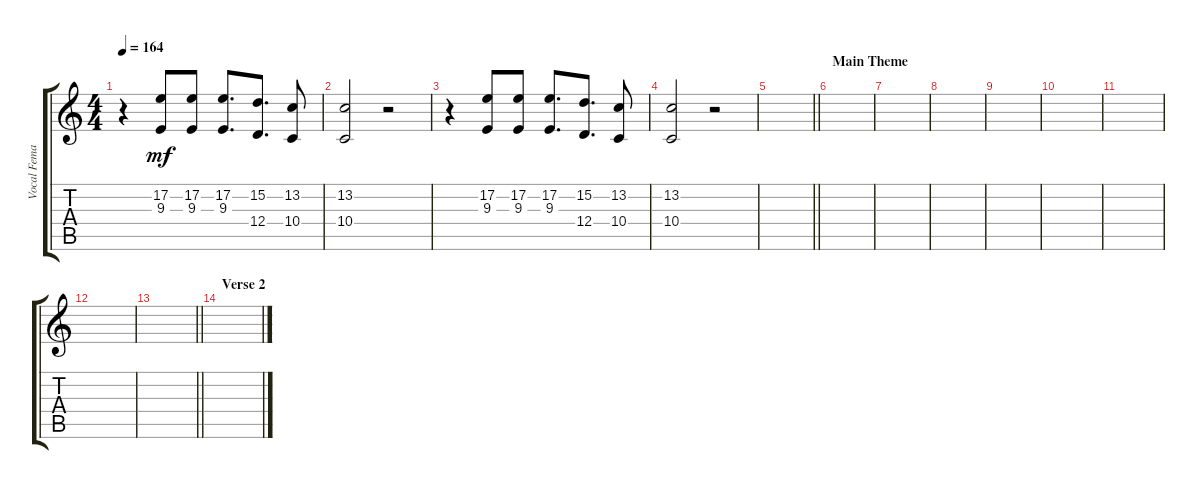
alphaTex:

\track ("Vocal Female" "Vocal Fema") {instrument lead1square}
\staff {score tabs}
\tuning (E4 B3 G3 D3 A2 E2) {hide}
\ts (4 4)
\tempo 164
\clef g2
\ks c
r.4{dy mf} (17.2 9.3).8 (17.2 9.3).8 (17.2 9.3).8{d} (15.2 12.4).8{d} (13.2 10.4).8 |
(13.2 10.4).2 r.2 |
r.4 (17.2 9.3).8 (17.2 9.3).8 (17.2 9.3).8{d} (15.2 12.4).8{d} (13.2 10.4).8 |
(13.2 10.4).2 r.2 |
\barLineRight lightlight
|
\section ("" "Main Theme")
|
|
|
|
|
|
|
\barLineRight lightlight
|
\section ("" "Verse 2")
